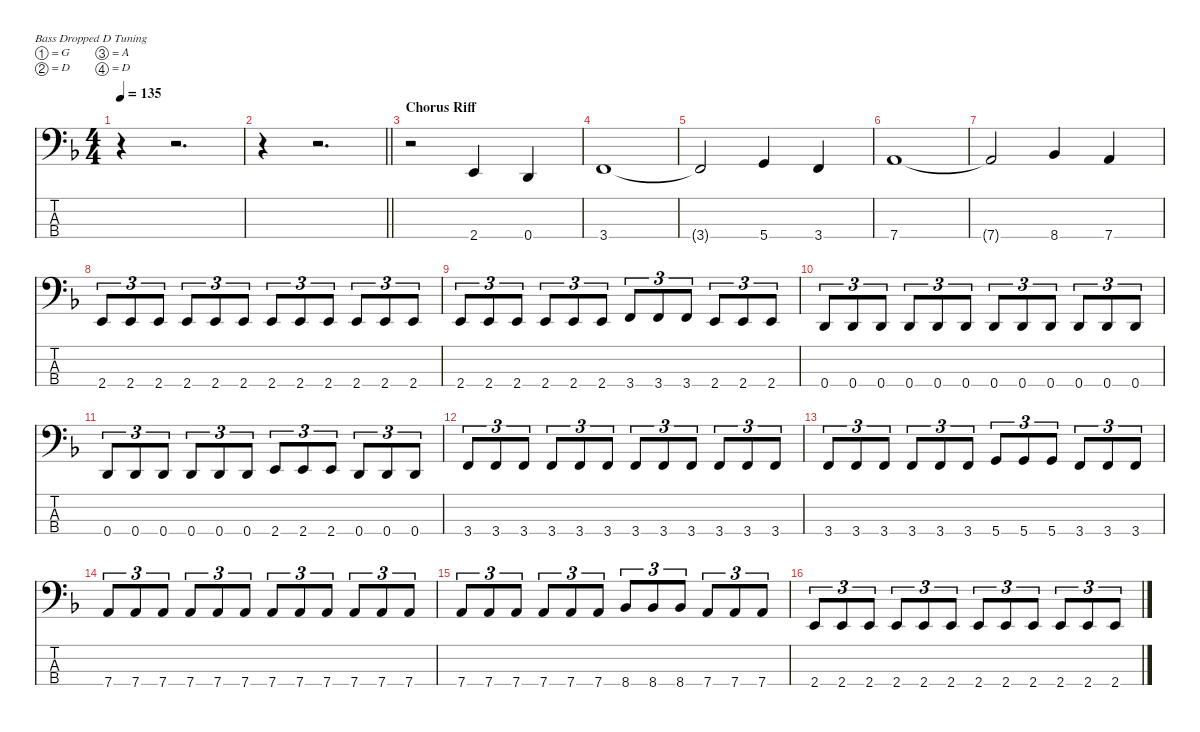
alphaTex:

\defaultSystemsLayout 4
\hideDynamics
\bracketExtendMode nobrackets
\singleTrackTrackNamePolicy hidden
\multiTrackTrackNamePolicy hidden
\firstSystemTrackNameMode fullname
\firstSystemTrackNameOrientation horizontal
\otherSystemsTrackNameOrientation horizontal
\track ("Bass" "el.bs.") {instrument electricbassfinger}
\staff {score tabs}
\tuning (G2 D2 A1 D1)
\ts (4 4)
\tempo 135
\clef f4
\ks dminor
r.4{dy f beam Down} r.2{d beam Down} |
\barLineRight lightlight
r.4{beam Down} r.2{d beam Down} |
\section ("" "Chorus Riff")
r.2{beam Down} 2.4{acc forcenatural}.4{beam Up} 0.4{acc forcenatural}.4{beam Up} |
3.4{acc forcenatural}.1{beam Up} |
3.4{t acc forcenatural}.2{beam Up} 5.4{acc forcenatural}.4{beam Up} 3.4{acc forcenatural}.4{beam Up} |
7.4{acc forcenatural}.1{beam Up} |
7.4{t acc forcenatural}.2{beam Up} 8.4{acc b}.4{beam Up} 7.4{acc forcenatural}.4{beam Up} |
2.4{acc forcenatural}.8{tu (3 2) beam Up} 2.4{acc forcenatural}.8{tu (3 2) beam Up} 2.4{acc forcenatural}.8{tu (3 2) beam Up} 2.4{acc forcenatural}.8{tu (3 2) beam Up} 2.4{acc forcenatural}.8{tu (3 2) beam Up} 2.4{acc forcenatural}.8{tu (3 2) beam Up} 2.4{acc forcenatural}.8{tu (3 2) beam Up} 2.4{acc forcenatural}.8{tu (3 2) beam Up} 2.4{acc forcenatural}.8{tu (3 2) beam Up} 2.4{acc forcenatural}.8{tu (3 2) beam Up} 2.4{acc forcenatural}.8{tu (3 2) beam Up} 2.4{acc forcenatural}.8{tu (3 2) beam Up} |
2.4{acc forcenatural}.8{tu (3 2) beam Up} 2.4{acc forcenatural}.8{tu (3 2) beam Up} 2.4{acc forcenatural}.8{tu (3 2) beam Up} 2.4{acc forcenatural}.8{tu (3 2) beam Up} 2.4{acc forcenatural}.8{tu (3 2) beam Up} 2.4{acc forcenatural}.8{tu (3 2) beam Up} 3.4{acc forcenatural}.8{tu (3 2) beam Up} 3.4{acc forcenatural}.8{tu (3 2) beam Up} 3.4{acc forcenatural}.8{tu (3 2) beam Up} 2.4{acc forcenatural}.8{tu (3 2) beam Up} 2.4{acc forcenatural}.8{tu (3 2) beam Up} 2.4{acc forcenatural}.8{tu (3 2) beam Up} |
0.4{acc forcenatural}.8{tu (3 2) beam Up} 0.4{acc forcenatural}.8{tu (3 2) beam Up} 0.4{acc forcenatural}.8{tu (3 2) beam Up} 0.4{acc forcenatural}.8{tu (3 2) beam Up} 0.4{acc forcenatural}.8{tu (3 2) beam Up} 0.4{acc forcenatural}.8{tu (3 2) beam Up} 0.4{acc forcenatural}.8{tu (3 2) beam Up} 0.4{acc forcenatural}.8{tu (3 2) beam Up} 0.4{acc forcenatural}.8{tu (3 2) beam Up} 0.4{acc forcenatural}.8{tu (3 2) beam Up} 0.4{acc forcenatural}.8{tu (3 2) beam Up} 0.4{acc forcenatural}.8{tu (3 2) beam Up} |
0.4{acc forcenatural}.8{tu (3 2) beam Up} 0.4{acc forcenatural}.8{tu (3 2) beam Up} 0.4{acc forcenatural}.8{tu (3 2) beam Up} 0.4{acc forcenatural}.8{tu (3 2) beam Up} 0.4{acc forcenatural}.8{tu (3 2) beam Up} 0.4{acc forcenatural}.8{tu (3 2) beam Up} 2.4{acc forcenatural}.8{tu (3 2) beam Up} 2.4{acc forcenatural}.8{tu (3 2) beam Up} 2.4{acc forcenatural}.8{tu (3 2) beam Up} 0.4{acc forcenatural}.8{tu (3 2) beam Up} 0.4{acc forcenatural}.8{tu (3 2) beam Up} 0.4{acc forcenatural}.8{tu (3 2) beam Up} |
3.4{acc forcenatural}.8{tu (3 2) beam Up} 3.4{acc forcenatural}.8{tu (3 2) beam Up} 3.4{acc forcenatural}.8{tu (3 2) beam Up} 3.4{acc forcenatural}.8{tu (3 2) beam Up} 3.4{acc forcenatural}.8{tu (3 2) beam Up} 3.4{acc forcenatural}.8{tu (3 2) beam Up} 3.4{acc forcenatural}.8{tu (3 2) beam Up} 3.4{acc forcenatural}.8{tu (3 2) beam Up} 3.4{acc forcenatural}.8{tu (3 2) beam Up} 3.4{acc forcenatural}.8{tu (3 2) beam Up} 3.4{acc forcenatural}.8{tu (3 2) beam Up} 3.4{acc forcenatural}.8{tu (3 2) beam Up} |
3.4{acc forcenatural}.8{tu (3 2) beam Up} 3.4{acc forcenatural}.8{tu (3 2) beam Up} 3.4{acc forcenatural}.8{tu (3 2) beam Up} 3.4{acc forcenatural}.8{tu (3 2) beam Up} 3.4{acc forcenatural}.8{tu (3 2) beam Up} 3.4{acc forcenatural}.8{tu (3 2) beam Up} 5.4{acc forcenatural}.8{tu (3 2) beam Up} 5.4{acc forcenatural}.8{tu (3 2) beam Up} 5.4{acc forcenatural}.8{tu (3 2) beam Up} 3.4{acc forcenatural}.8{tu (3 2) beam Up} 3.4{acc forcenatural}.8{tu (3 2) beam Up} 3.4{acc forcenatural}.8{tu (3 2) beam Up} |
7.4{acc forcenatural}.8{tu (3 2) beam Up} 7.4{acc forcenatural}.8{tu (3 2) beam Up} 7.4{acc forcenatural}.8{tu (3 2) beam Up} 7.4{acc forcenatural}.8{tu (3 2) beam Up} 7.4{acc forcenatural}.8{tu (3 2) beam Up} 7.4{acc forcenatural}.8{tu (3 2) beam Up} 7.4{acc forcenatural}.8{tu (3 2) beam Up} 7.4{acc forcenatural}.8{tu (3 2) beam Up} 7.4{acc forcenatural}.8{tu (3 2) beam Up} 7.4{acc forcenatural}.8{tu (3 2) beam Up} 7.4{acc forcenatural}.8{tu (3 2) beam Up} 7.4{acc forcenatural}.8{tu (3 2) beam Up} |
7.4{acc forcenatural}.8{tu (3 2) beam Up} 7.4{acc forcenatural}.8{tu (3 2) beam Up} 7.4{acc forcenatural}.8{tu (3 2) beam Up} 7.4{acc forcenatural}.8{tu (3 2) beam Up} 7.4{acc forcenatural}.8{tu (3 2) beam Up} 7.4{acc forcenatural}.8{tu (3 2) beam Up} 8.4{acc b}.8{tu (3 2) beam Up} 8.4{acc b}.8{tu (3 2) beam Up} 8.4{acc b}.8{tu (3 2) beam Up} 7.4{acc forcenatural}.8{tu (3 2) beam Up} 7.4{acc forcenatural}.8{tu (3 2) beam Up} 7.4{acc forcenatural}.8{tu (3 2) beam Up} |
2.4{acc forcenatural}.8{tu (3 2) beam Up} 2.4{acc forcenatural}.8{tu (3 2) beam Up} 2.4{acc forcenatural}.8{tu (3 2) beam Up} 2.4{acc forcenatural}.8{tu (3 2) beam Up} 2.4{acc forcenatural}.8{tu (3 2) beam Up} 2.4{acc forcenatural}.8{tu (3 2) beam Up} 2.4{acc forcenatural}.8{tu (3 2) beam Up} 2.4{acc forcenatural}.8{tu (3 2) beam Up} 2.4{acc forcenatural}.8{tu (3 2) beam Up} 2.4{acc forcenatural}.8{tu (3 2) beam Up} 2.4{acc forcenatural}.8{tu (3 2) beam Up} 2.4{acc forcenatural}.8{tu (3 2) beam Up}
